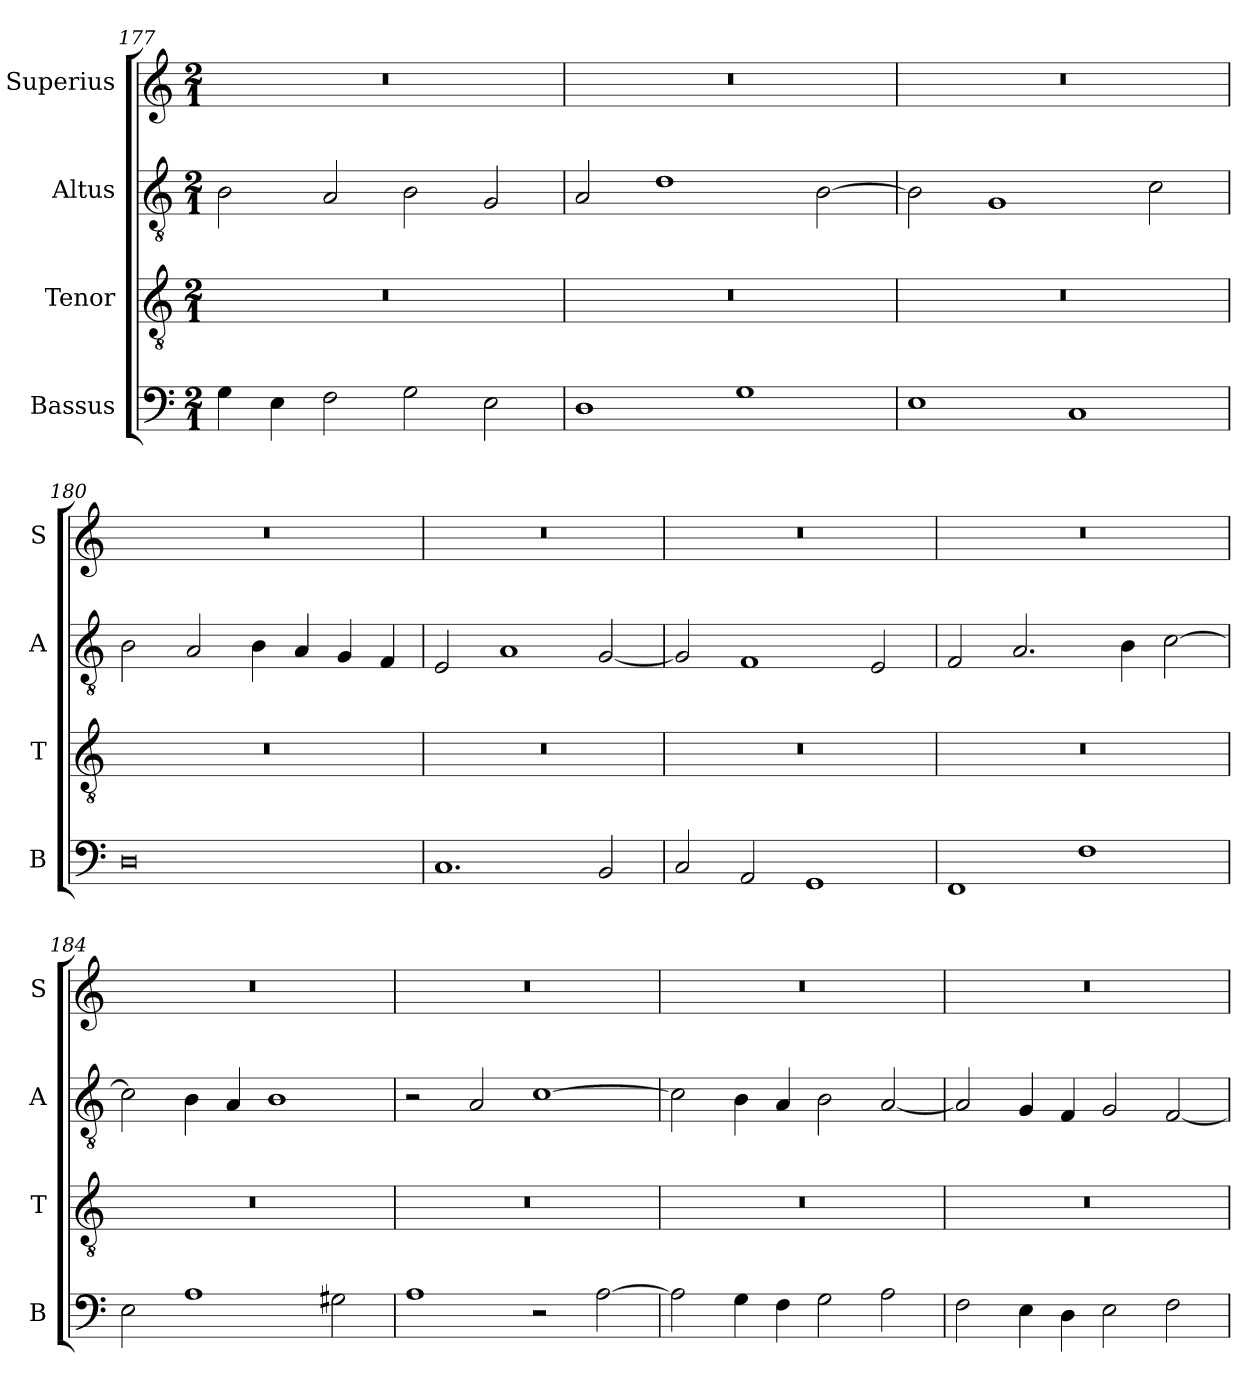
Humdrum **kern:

**kern	**kern	**kern	**kern
*part4	*part3	*part2	*part1
*staff4	*staff3	*staff2	*staff1
*I"Bassus	*I"Tenor	*I"Altus	*I"Superius
*I'B	*I'T	*I'A	*I'S
*clefF4	*clefGv2	*clefGv2	*clefG2
*k[]	*k[]	*k[]	*k[]
*M2/1	*M2/1	*M2/1	*M2/1
=177	=177	=177	=177
4G\	0r	2B\	0r
4E\	.	.	.
2F\	.	2A/	.
2G\	.	2B\	.
2E\	.	2G/	.
=178	=178	=178	=178
1D	0r	2A/	0r
.	.	1d	.
1G	.	.	.
.	.	[2B\	.
=179	=179	=179	=179
1E	0r	2B\]	0r
.	.	1G	.
1C	.	.	.
.	.	2c\	.
=180	=180	=180	=180
0D	0r	2B\	0r
.	.	2A/	.
.	.	4B\	.
.	.	4A/	.
.	.	4G/	.
.	.	4F/	.
=181	=181	=181	=181
1.C	0r	2E/	0r
.	.	1A	.
2BB/	.	[2G/	.
=182	=182	=182	=182
2C/	0r	2G/]	0r
2AA/	.	1F	.
1GG	.	.	.
.	.	2E/	.
=183	=183	=183	=183
1FF	0r	2F/	0r
.	.	2.A/	.
1F	.	.	.
.	.	4B\	.
.	.	[2c\	.
=184	=184	=184	=184
2E\	0r	2c\]	0r
1A	.	4B\	.
.	.	4A/	.
.	.	1B	.
2G#X\	.	.	.
=185	=185	=185	=185
1A	0r	2r	0r
.	.	2A/	.
2r	.	[1c	.
[2A\	.	.	.
=186	=186	=186	=186
2A\]	0r	2c\]	0r
4G\	.	4B\	.
4F\	.	4A/	.
2G\	.	2B\	.
2A\	.	[2A/	.
=187	=187	=187	=187
2F\	0r	2A/]	0r
4E\	.	4G/	.
4D\	.	4F/	.
2E\	.	2G/	.
2F\	.	[2F/	.
=	=	=	=
*-	*-	*-	*-
